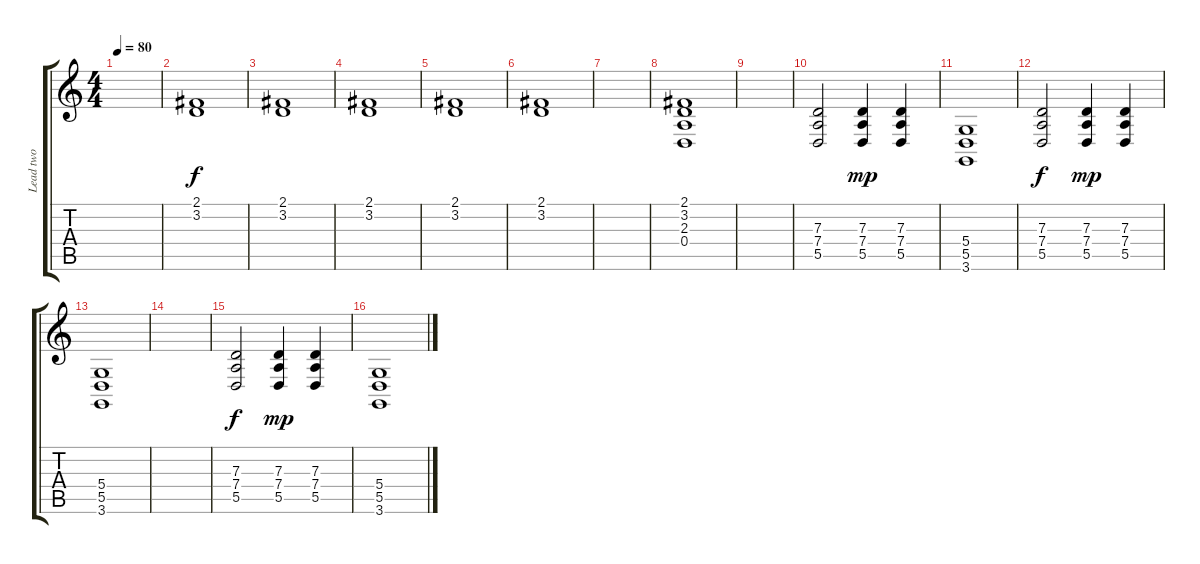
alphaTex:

\track ("Lead two" "Lead two") {instrument brightacousticpiano}
\staff {score tabs}
\tuning (E4 B3 G3 D3 A2 E2) {hide}
\ts (4 4)
\tempo 80
\clef g2
\ks c
|
(2.1 3.2).1 |
(2.1 3.2).1 |
(2.1 3.2).1 |
(2.1 3.2).1 |
(2.1 3.2).1 |
|
(2.1 3.2 2.3 0.4).1 |
|
(7.3 7.4 5.5).2 (7.3 7.4 5.5).4{dy mp} (7.3 7.4 5.5).4 |
(5.4 5.5 3.6).1 |
(7.3 7.4 5.5).2{dy f} (7.3 7.4 5.5).4{dy mp} (7.3 7.4 5.5).4 |
(5.4 5.5 3.6).1 |
|
(7.3 7.4 5.5).2{dy f} (7.3 7.4 5.5).4{dy mp} (7.3 7.4 5.5).4 |
(5.4 5.5 3.6).1
